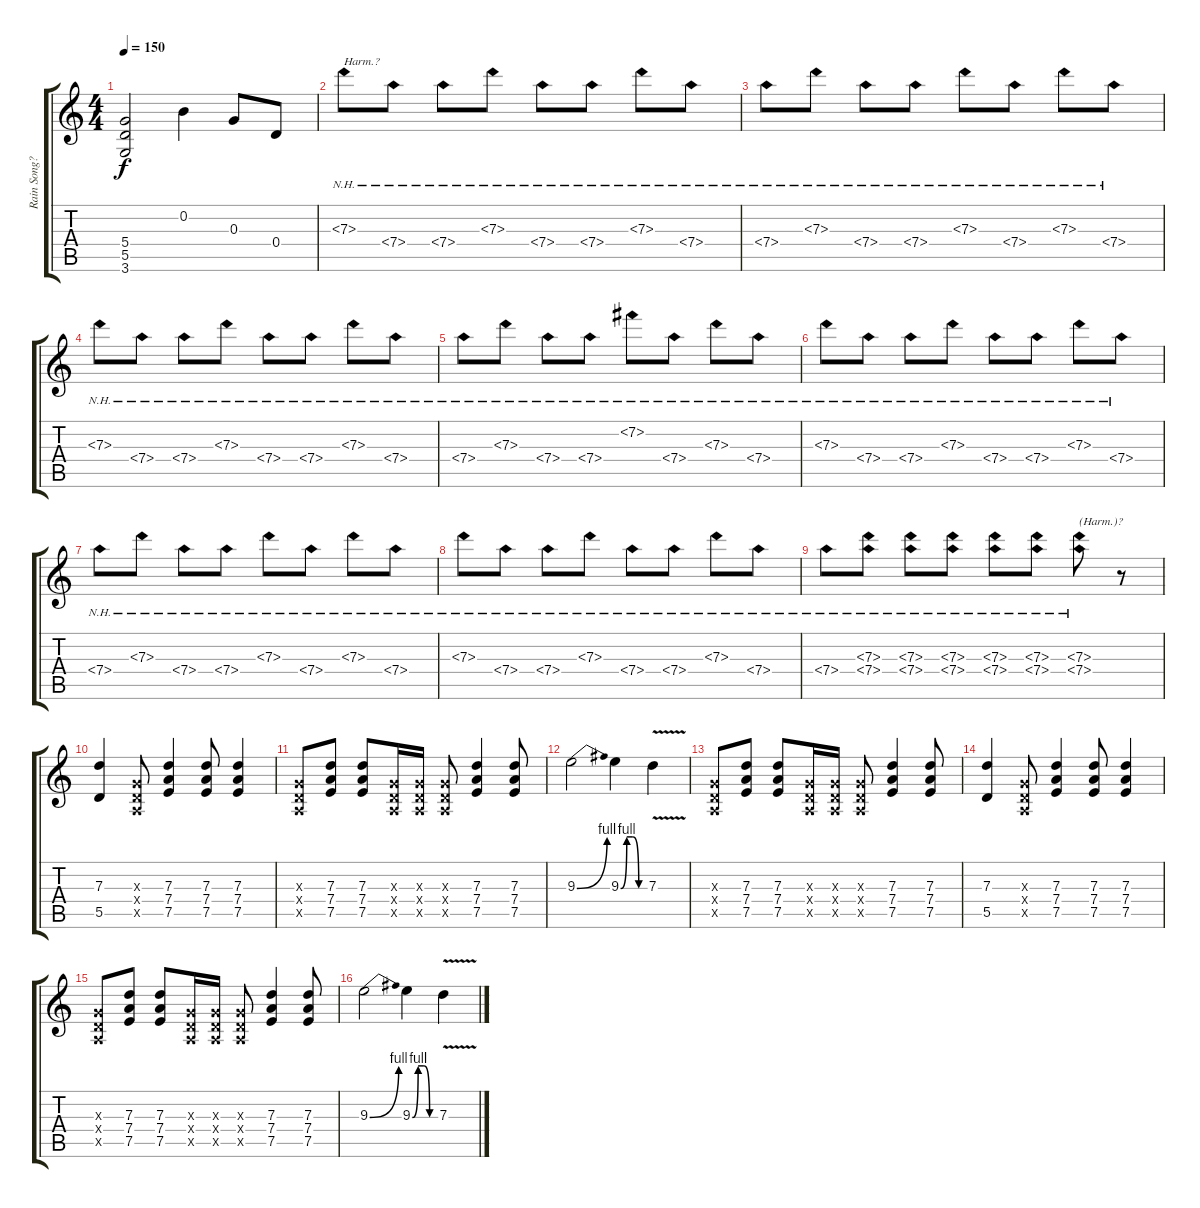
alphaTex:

\track ("Rain Song????Pain(???)" "Rain Song?") {instrument acousticguitarsteel}
\staff {score tabs}
\tuning (E4 B3 G3 D3 A2 E2) {hide}
\ts (4 4)
\tempo 150
\clef g2
\ks c
(5.4 5.5 3.6).2{dy f} 0.2.4 0.3.8 0.4.8 |
7.3{nh}.8{txt "Harm.?"} 7.4{nh}.8 7.4{nh}.8 7.3{nh}.8 7.4{nh}.8 7.4{nh}.8 7.3{nh}.8 7.4{nh}.8 |
7.4{nh}.8 7.3{nh}.8 7.4{nh}.8 7.4{nh}.8 7.3{nh}.8 7.4{nh}.8 7.3{nh}.8 7.4{nh}.8 |
7.3{nh}.8 7.4{nh}.8 7.4{nh}.8 7.3{nh}.8 7.4{nh}.8 7.4{nh}.8 7.3{nh}.8 7.4{nh}.8 |
7.4{nh}.8 7.3{nh}.8 7.4{nh}.8 7.4{nh}.8 7.2{nh}.8 7.4{nh}.8 7.3{nh}.8 7.4{nh}.8 |
7.3{nh}.8 7.4{nh}.8 7.4{nh}.8 7.3{nh}.8 7.4{nh}.8 7.4{nh}.8 7.3{nh}.8 7.4{nh}.8 |
7.4{nh}.8 7.3{nh}.8 7.4{nh}.8 7.4{nh}.8 7.3{nh}.8 7.4{nh}.8 7.3{nh}.8 7.4{nh}.8 |
7.3{nh}.8 7.4{nh}.8 7.4{nh}.8 7.3{nh}.8 7.4{nh}.8 7.4{nh}.8 7.3{nh}.8 7.4{nh}.8 |
7.4{nh}.8 (7.3{nh} 7.4{nh}).8 (7.3{nh} 7.4{nh}).8 (7.3{nh} 7.4{nh}).8 (7.3{nh} 7.4{nh}).8 (7.3{nh} 7.4{nh}).8 (7.3{nh} 7.4{nh}).8{txt "(Harm.)?"} r.8 |
(7.3 5.5).4 (0.3{x} 0.4{x} 0.5{x}).8 (7.3 7.4 7.5).4 (7.3 7.4 7.5).8 (7.3 7.4 7.5).4 |
(0.3{x} 0.4{x} 0.5{x}).8 (7.3 7.4 7.5).8 (7.3 7.4 7.5).8 (0.3{x} 0.4{x} 0.5{x}).16 (0.3{x} 0.4{x} 0.5{x}).16 (0.3{x} 0.4{x} 0.5{x}).8 (7.3 7.4 7.5).4 (7.3 7.4 7.5).8 |
9.3{be (bend 0 0 60 4)}.2 9.3{be (custom 0 0 15 4 30 4 45 0 60 0)}.4 7.3{v}.4 |
(0.3{x} 0.4{x} 0.5{x}).8 (7.3 7.4 7.5).8 (7.3 7.4 7.5).8 (0.3{x} 0.4{x} 0.5{x}).16 (0.3{x} 0.4{x} 0.5{x}).16 (0.3{x} 0.4{x} 0.5{x}).8 (7.3 7.4 7.5).4 (7.3 7.4 7.5).8 |
(7.3 5.5).4 (0.3{x} 0.4{x} 0.5{x}).8 (7.3 7.4 7.5).4 (7.3 7.4 7.5).8 (7.3 7.4 7.5).4 |
(0.3{x} 0.4{x} 0.5{x}).8 (7.3 7.4 7.5).8 (7.3 7.4 7.5).8 (0.3{x} 0.4{x} 0.5{x}).16 (0.3{x} 0.4{x} 0.5{x}).16 (0.3{x} 0.4{x} 0.5{x}).8 (7.3 7.4 7.5).4 (7.3 7.4 7.5).8 |
9.3{be (bend 0 0 60 4)}.2 9.3{be (custom 0 0 15 4 30 4 45 0 60 0)}.4 7.3{v}.4
